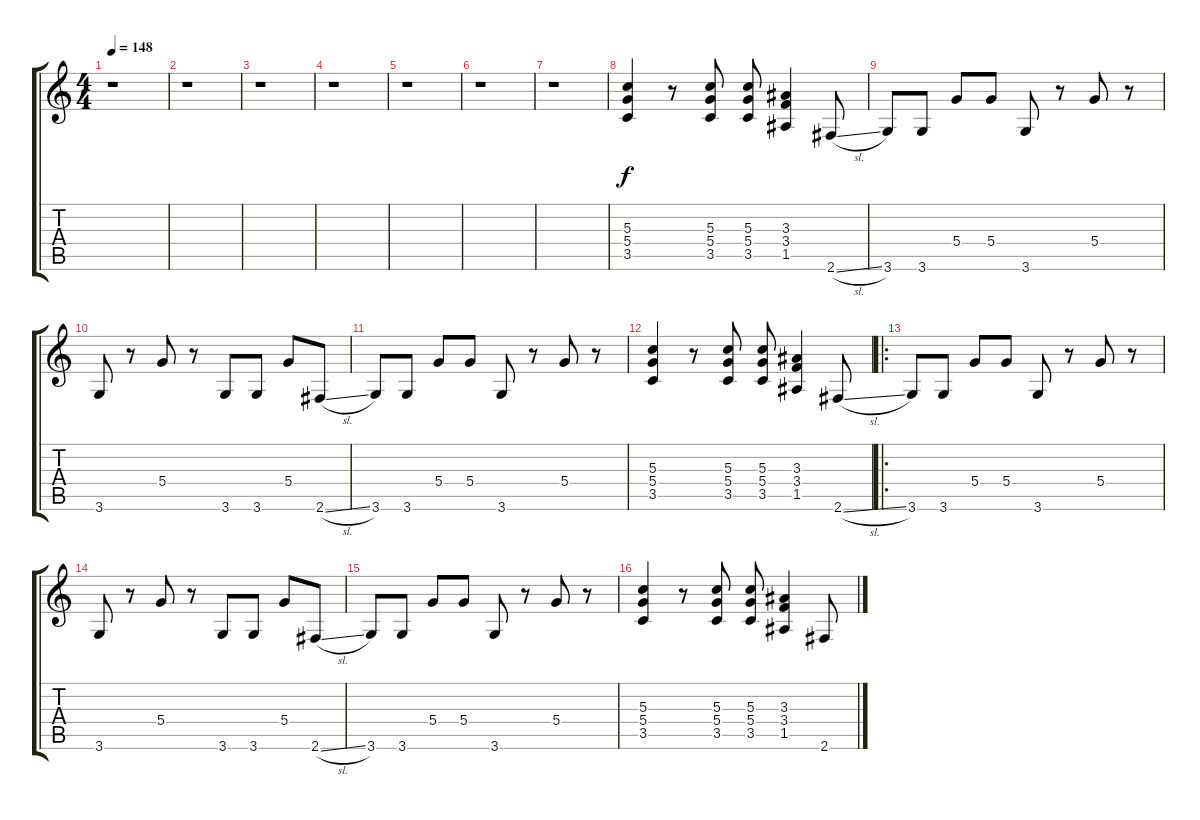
\track "" {instrument distortionguitar}
\staff {score tabs}
\tuning (E4 B3 G3 D3 A2 E2) {hide}
\ts (4 4)
\tempo 148
\clef g2
\ks c
r.1{dy f instrument distortionguitar} |
r.1 |
r.1 |
r.1 |
r.1 |
r.1 |
r.1 |
(5.3 5.4 3.5).4 r.8 (5.3 5.4 3.5).8 (5.3 5.4 3.5).8 (3.3 3.4 1.5).4 2.6{sl}.8 |
3.6.8 3.6.8 5.4.8 5.4.8 3.6.8 r.8 5.4.8 r.8 |
3.6.8 r.8 5.4.8 r.8 3.6.8 3.6.8 5.4.8 2.6{sl}.8 |
3.6.8 3.6.8 5.4.8 5.4.8 3.6.8 r.8 5.4.8 r.8 |
(5.3 5.4 3.5).4 r.8 (5.3 5.4 3.5).8 (5.3 5.4 3.5).8 (3.3 3.4 1.5).4 2.6{sl}.8 |
\ro
3.6.8 3.6.8 5.4.8 5.4.8 3.6.8 r.8 5.4.8 r.8 |
3.6.8 r.8 5.4.8 r.8 3.6.8 3.6.8 5.4.8 2.6{sl}.8 |
3.6.8 3.6.8 5.4.8 5.4.8 3.6.8 r.8 5.4.8 r.8 |
(5.3 5.4 3.5).4 r.8 (5.3 5.4 3.5).8 (5.3 5.4 3.5).8 (3.3 3.4 1.5).4 2.6{sl}.8
